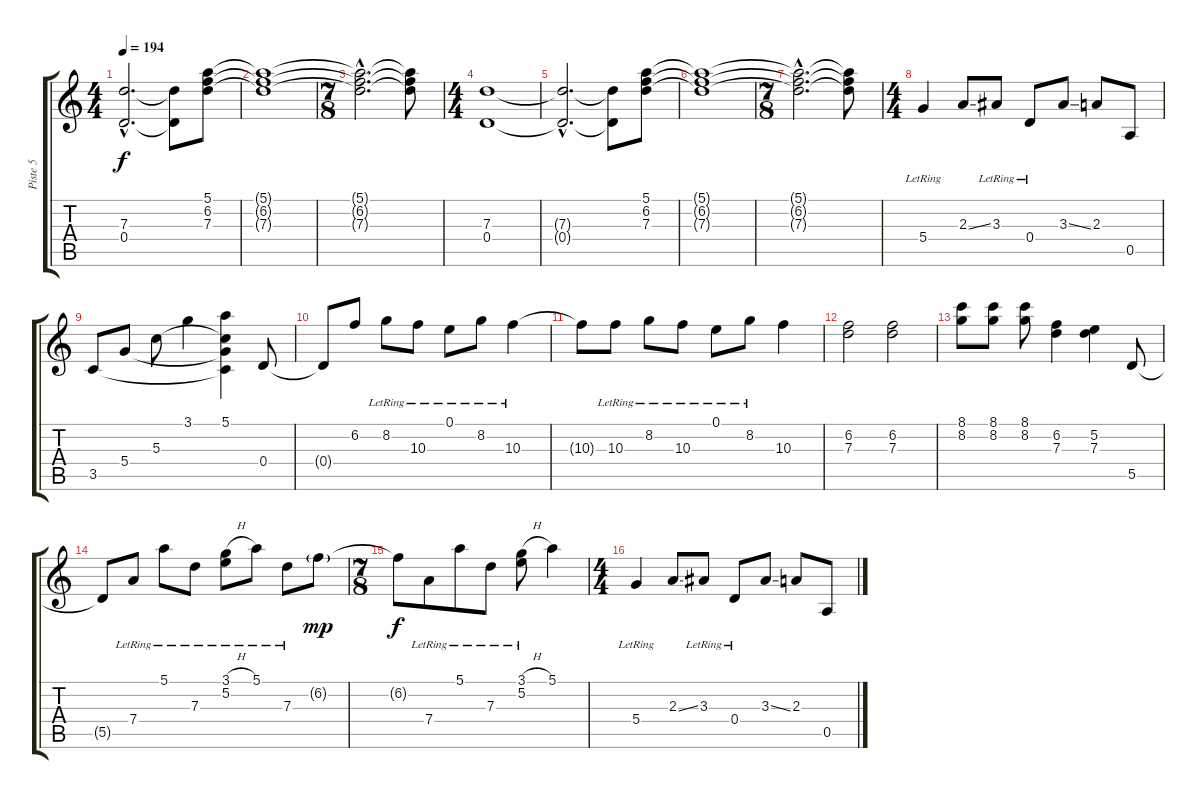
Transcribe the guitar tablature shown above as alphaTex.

\track ("Piste 5" "Piste 5") {instrument electricguitarclean}
\staff {score tabs}
\tuning (E4 B3 G3 D3 A2 E2) {hide}
\ts (4 4)
\tempo 194
\clef g2
\ks c
(7.3{hac t} 0.4{hac t}).2{d dy f} (7.3{t} 0.4{t}).8 (5.1 6.2 7.3).8 |
(5.1{t} 6.2{t} 7.3{t}).1 |
\ts (7 8)
(5.1{hac t} 6.2{hac t} 7.3{hac t}).2{d} (5.1{t} 6.2{t} 7.3{t}).8 |
\ts (4 4)
(7.3 0.4).1 |
(7.3{hac t} 0.4{hac t}).2{d} (7.3{t} 0.4{t}).8 (5.1 6.2 7.3).8 |
(5.1{t} 6.2{t} 7.3{t}).1 |
\ts (7 8)
(5.1{hac t} 6.2{hac t} 7.3{hac t}).2{d} (5.1{t} 6.2{t} 7.3{t}).8 |
\ts (4 4)
5.4{lr}.4 2.3{ss}.8 3.3{lr}.8 0.4{lr}.8 3.3{ss}.8 2.3.8 0.5.8 |
3.5.8 5.4.8 5.3.8 3.1.4 (5.1 5.3{t} 5.4{t} 3.5{t}).4 0.4.8 |
0.4{t}.8 6.2.8 8.2{lr}.8 10.3{lr}.8 0.1{lr}.8 8.2{lr}.8 10.3{lr}.4 |
10.3{t}.8 10.3{lr}.8 8.2{lr}.8 10.3{lr}.8 0.1{lr}.8 8.2{lr}.8 10.3.4 |
(6.2 7.3).2 (6.2 7.3).2 |
(8.1 8.2).8 (8.1 8.2).8 (8.1 8.2).8 (6.2 7.3).4 (5.2 7.3).4 5.5.8 |
5.5{t}.8 7.4{lr}.8 5.1{lr}.8 7.3{lr}.8 (3.1{h} 5.2{lr}).8 5.1{lr}.8 7.3{lr}.8 6.2{g}.8{dy mp} |
\ts (7 8)
6.2{t}.8{dy f} 7.4{lr}.8 5.1{lr}.8 7.3{lr}.8 (3.1{h} 5.2{lr}).8 5.1.4 |
\ts (4 4)
5.4{lr}.4 2.3{ss}.8 3.3{lr}.8 0.4{lr}.8 3.3{ss}.8 2.3.8 0.5.8
